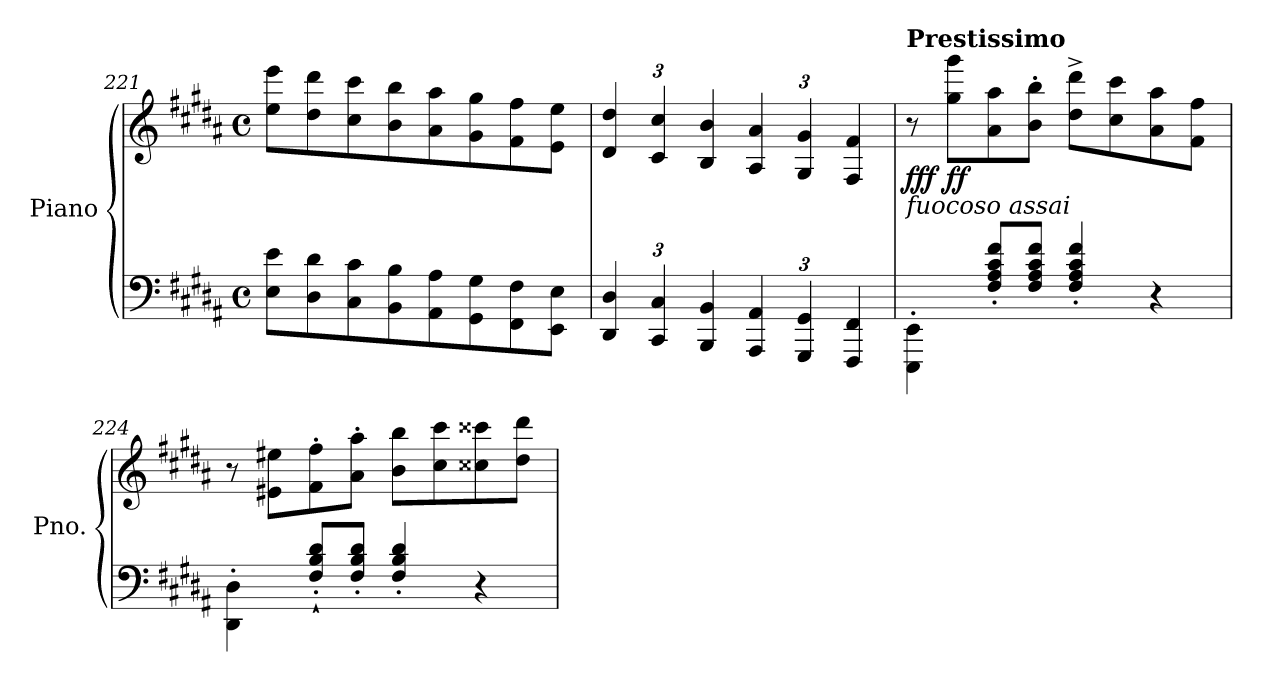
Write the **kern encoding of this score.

**kern	**kern	**dynam
*part1	*part1	*part1
*staff2	*staff1	*staff1/2
*I"Piano	*	*
*I'Pno.	*	*
!!LO:LB:g=z
*clefF4	*clefG2	*
*k[f#c#g#d#a#]	*k[f#c#g#d#a#]	*
*M4/4	*M4/4	*
*met(c)	*met(c)	*
=221	=221	=221
8E\ 8e\L	8ee\ 8eee\L	.
8D#\ 8d#\	8dd#\ 8ddd#\	.
8C#\ 8c#\	8cc#\ 8ccc#\	.
8BB\ 8B\	8b\ 8bb\	.
8AA#\ 8A#\	8a#\ 8aa#\	.
8GG#\ 8G#\	8g#\ 8gg#\	.
8FF#\ 8F#\	8f#\ 8ff#\	.
8EE\ 8E\J	8e\ 8ee\J	.
=222	=222	=222
*Xbrackettup	*Xbrackettup	*
6DD#/ 6D#/	6d#/ 6dd#/	.
6CC#/ 6C#/	6c#/ 6cc#/	.
6BBB/ 6BB/	6B/ 6b/	.
6AAA#/ 6AA#/	6A#/ 6a#/	.
*	*MM180	*
6GGG#/ 6GG#/	6G#/ 6g#/	.
*	*MM120	*
6FFF#/ 6FF#/	6F#/ 6f#/	.
=223	=223	=223
*	*MM160	*
!	!LO:TX:b:i:t=fuocoso assai	!
!	!LO:TX:a:B:t=Prestissimo	!
!	!	!LO:DY:b
4EEE\' 4EE\'	8r	fff
!	!	!LO:DY:b
.	8gg#\ 8ggg#\L	ff
*	*MM210	*
8F#/' 8A#/' 8c#/' 8f#/'L	8a#\ 8aa#\	.
8F#/ 8A#/ 8c#/ 8f#/J	8b\' 8bb\'J	.
4F#/' 4A#/' 4c#/' 4f#/'	8dd#\^ 8ddd#\^L	.
*	*MM240	*
.	8cc#\ 8ccc#\	.
4r	8a#\ 8aa#\	.
.	8f#\ 8ff#\J	.
=224	=224	=224
*	*MM250	*
4DD#\' 4D#\'	8r	.
.	8e#X\ 8ee#X\L	.
8F#/'` 8B/'` 8d#/'`L	8f#\' 8ff#\'	.
8F#/' 8B/' 8d#/'J	8a#\' 8aa#\'J	.
4F#/' 4B/' 4d#/'	8b\ 8bb\L	.
.	8cc#\ 8ccc#\	.
4r	8cc##X\ 8ccc##X\	.
.	8dd#\ 8ddd#\J	.
=	=	=
*-	*-	*-
